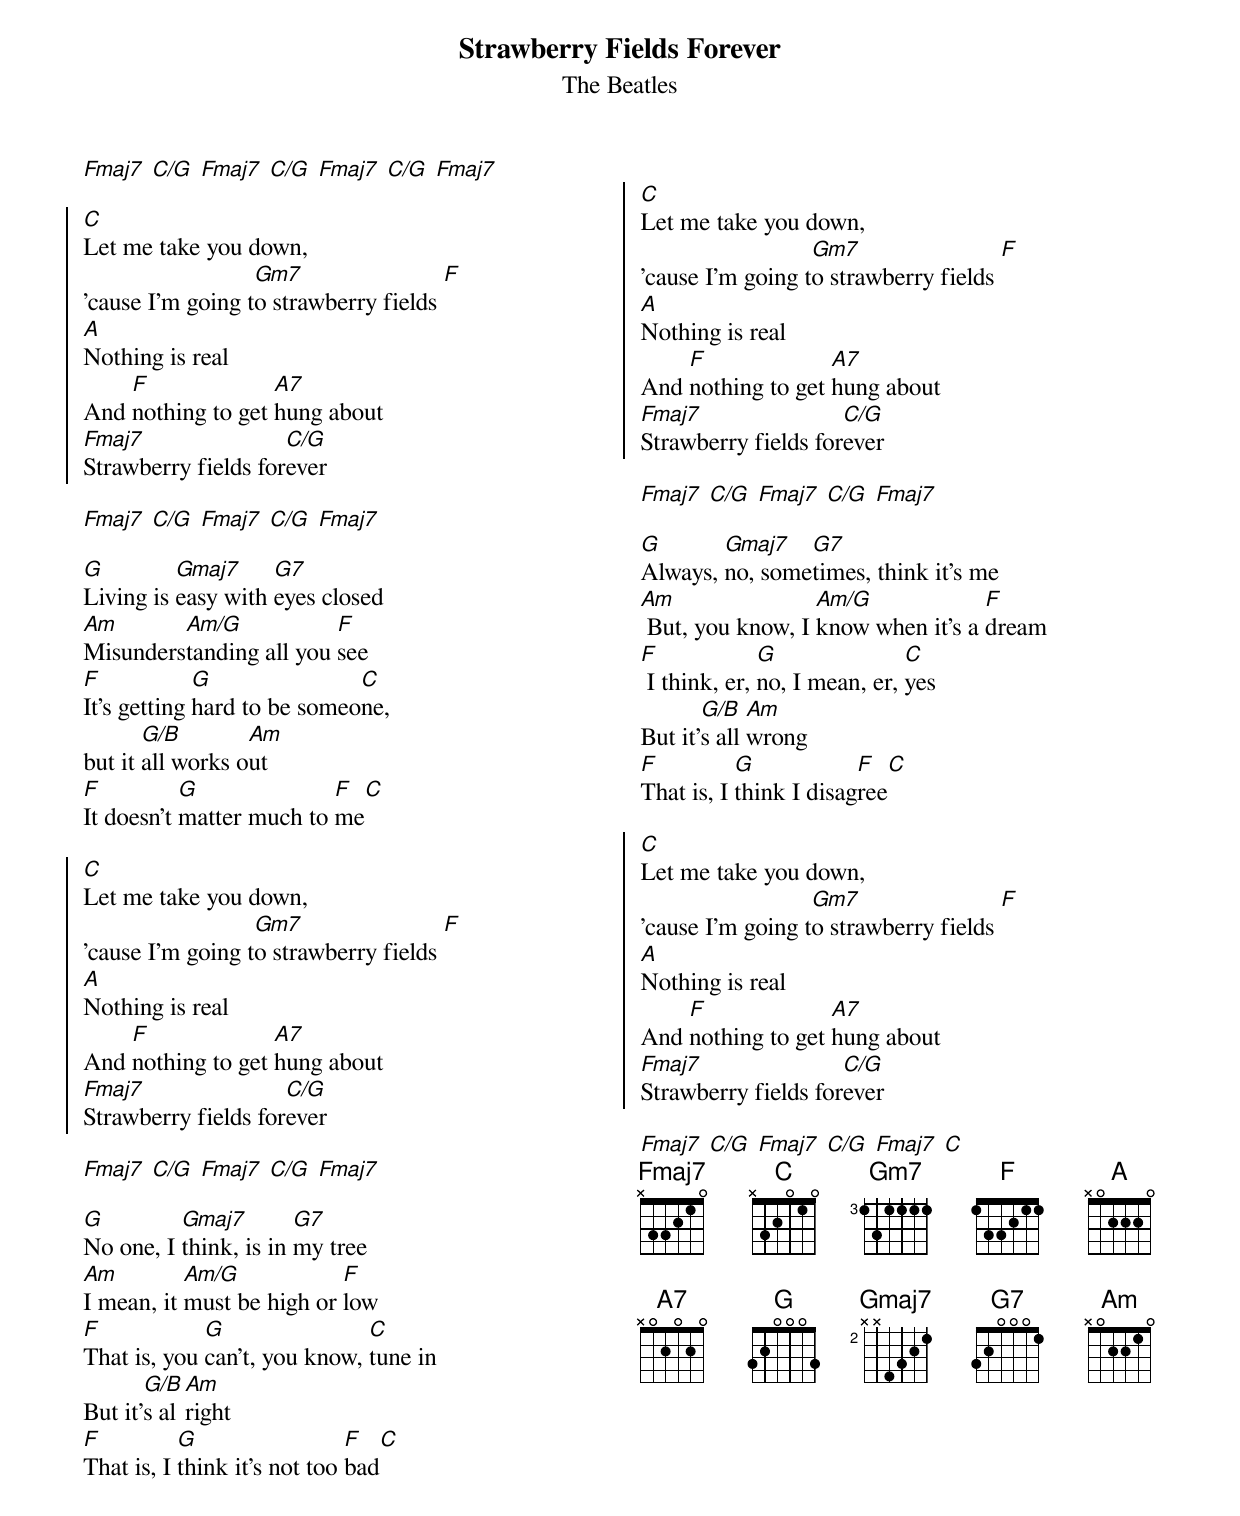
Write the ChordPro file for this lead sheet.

{t:Strawberry Fields Forever}
{st:The Beatles}
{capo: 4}
{columns: 2}


[Fmaj7] [C/G] [Fmaj7] [C/G] [Fmaj7] [C/G] [Fmaj7]

{soc}
[C]Let me take you down,
'cause I'm going t[Gm7]o strawberry fields [F]
[A]Nothing is real
And [F]nothing to get [A7]hung about
[Fmaj7]Strawberry fields for[C/G]ever
{eoc}

[Fmaj7] [C/G] [Fmaj7] [C/G] [Fmaj7]

[G]Living is [Gmaj7]easy with [G7]eyes closed
[Am]Misunders[Am/G]tanding all you [F]see
[F]It's getting [G]hard to be someo[C]ne,
but it [G/B]all works o[Am]ut
[F]It doesn't [G]matter much to [F]me[C]

{soc}
[C]Let me take you down,
'cause I'm going t[Gm7]o strawberry fields [F]
[A]Nothing is real
And [F]nothing to get [A7]hung about
[Fmaj7]Strawberry fields for[C/G]ever
{eoc}

[Fmaj7] [C/G] [Fmaj7] [C/G] [Fmaj7]

[G]No one, I [Gmaj7]think, is in [G7]my tree
[Am]I mean, it [Am/G]must be high or [F]low
[F]That is, you [G]can't, you know, [C]tune in
But it'[G/B]s al[Am]right
[F]That is, I [G]think it's not too [F]bad[C]

{column_break}

{soc}
[C]Let me take you down,
'cause I'm going t[Gm7]o strawberry fields [F]
[A]Nothing is real
And [F]nothing to get [A7]hung about
[Fmaj7]Strawberry fields for[C/G]ever
{eoc}

[Fmaj7] [C/G] [Fmaj7] [C/G] [Fmaj7]

[G]Always, [Gmaj7]no, some[G7]times, think it's me
[Am] But, you know, I [Am/G]know when it's a [F]dream
[F] I think, er, [G]no, I mean, er, [C]yes
But it'[G/B]s all [Am]wrong
[F]That is, I [G]think I disag[F]ree[C]

{soc}
[C]Let me take you down,
'cause I'm going t[Gm7]o strawberry fields [F]
[A]Nothing is real
And [F]nothing to get [A7]hung about
[Fmaj7]Strawberry fields for[C/G]ever
{eoc}

[Fmaj7] [C/G] [Fmaj7] [C/G] [Fmaj7] [C]
